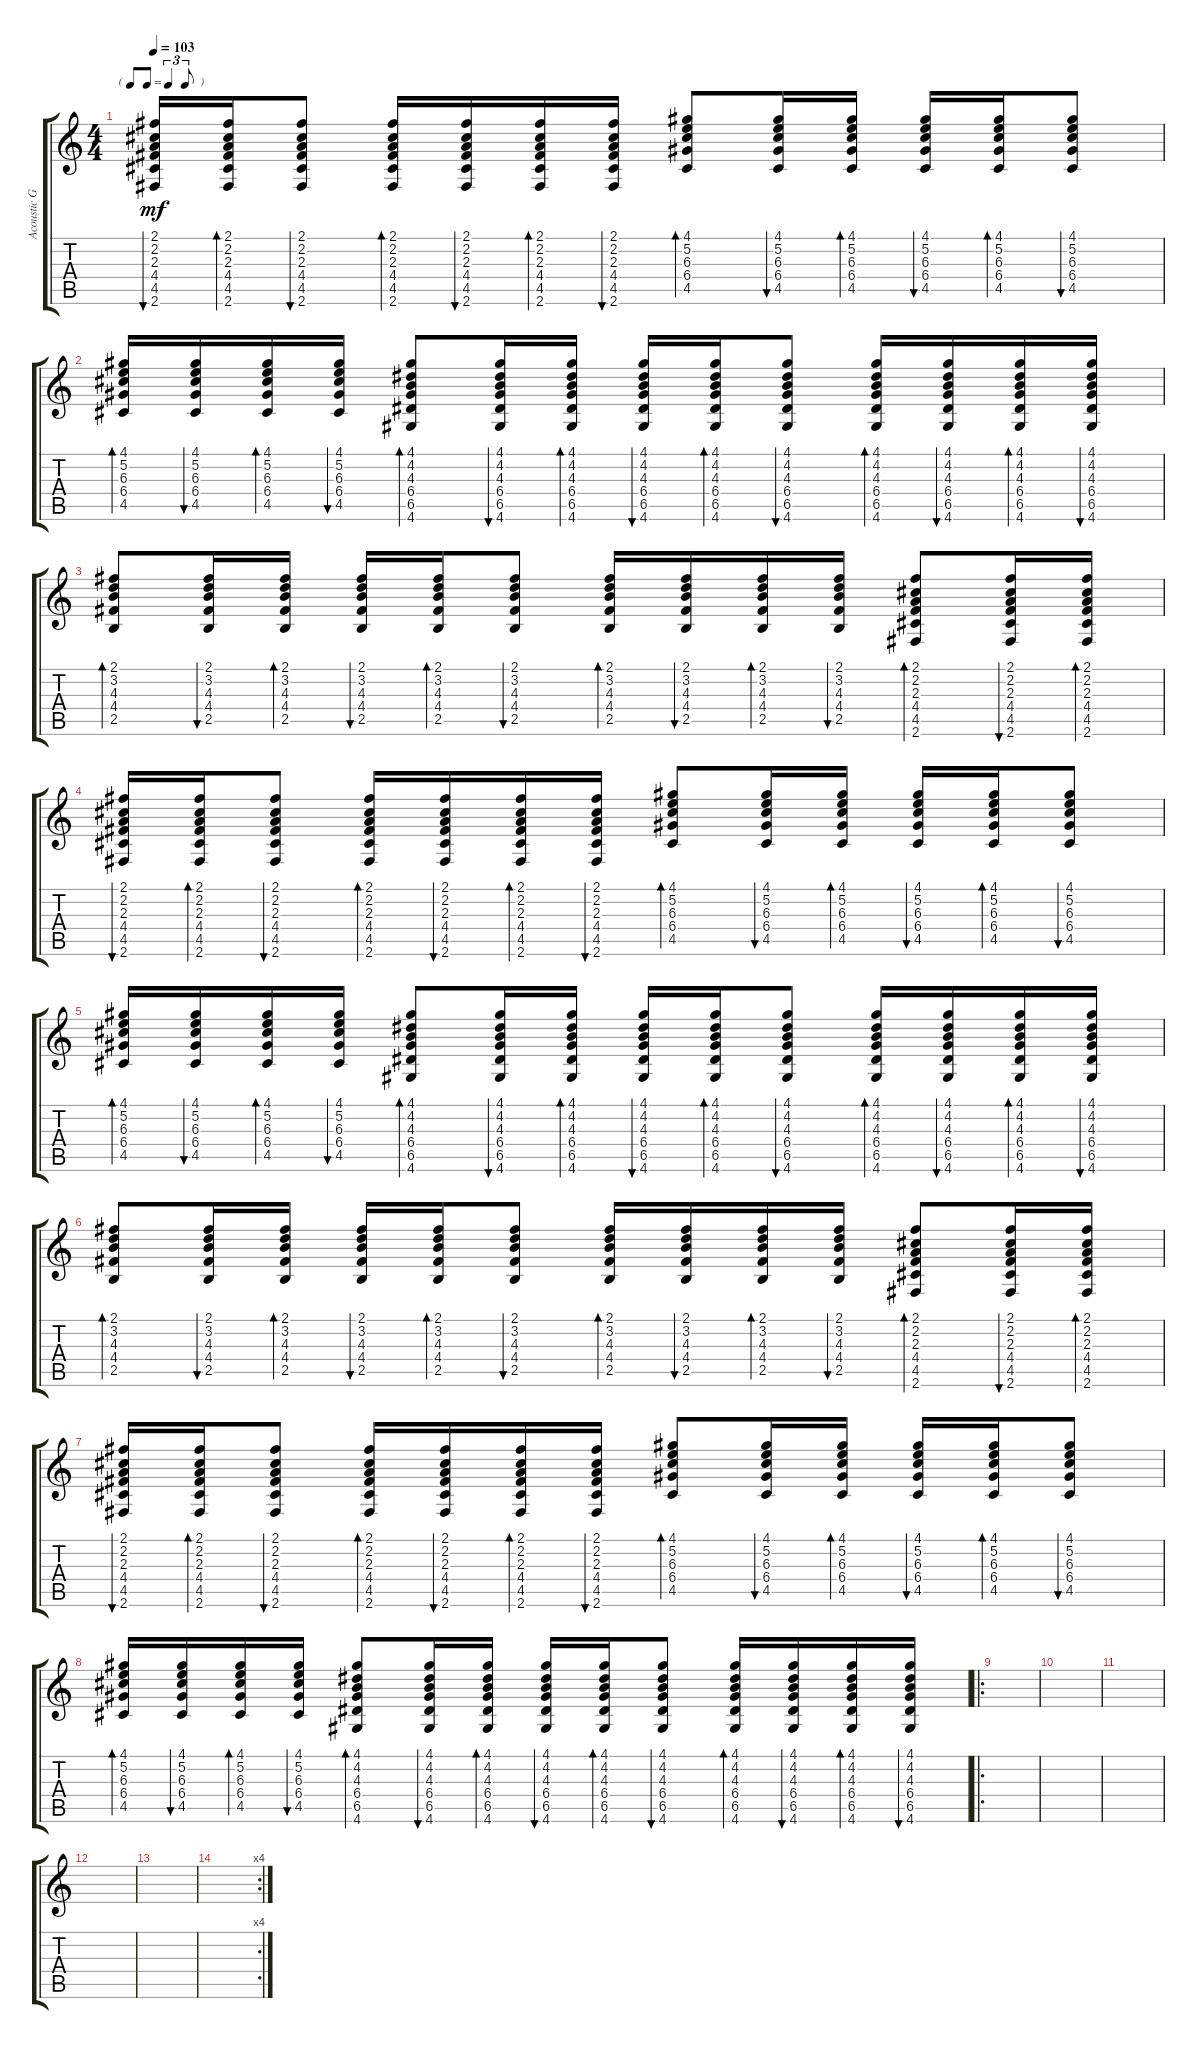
\track ("Acoustic Guitar" "Acoustic G") {instrument acousticguitarsteel}
\staff {score tabs}
\tuning (E4 B3 G3 D3 A2 E2) {hide}
\ts (4 4)
\tf triplet8th
\tempo 103
\clef g2
\ks c
(2.1 2.2 2.3 4.4 4.5 2.6).16{bu 60 dy mf} (2.1 2.2 2.3 4.4 4.5 2.6).16{bd 60} (2.1 2.2 2.3 4.4 4.5 2.6).8{bu 60} (2.1 2.2 2.3 4.4 4.5 2.6).16{bd 60} (2.1 2.2 2.3 4.4 4.5 2.6).16{bu 60} (2.1 2.2 2.3 4.4 4.5 2.6).16{bd 60} (2.1 2.2 2.3 4.4 4.5 2.6).16{bu 60} (4.1 5.2 6.3 6.4 4.5).8{bd 60} (4.1 5.2 6.3 6.4 4.5).16{bu 60} (4.1 5.2 6.3 6.4 4.5).16{bd 60} (4.1 5.2 6.3 6.4 4.5).16{bu 60} (4.1 5.2 6.3 6.4 4.5).16{bd 60} (4.1 5.2 6.3 6.4 4.5).8{bu 60} |
(4.1 5.2 6.3 6.4 4.5).16{bd 60} (4.1 5.2 6.3 6.4 4.5).16{bu 60} (4.1 5.2 6.3 6.4 4.5).16{bd 60} (4.1 5.2 6.3 6.4 4.5).16{bu 60} (4.1 4.2 4.3 6.4 6.5 4.6).8{bd 60} (4.1 4.2 4.3 6.4 6.5 4.6).16{bu 60} (4.1 4.2 4.3 6.4 6.5 4.6).16{bd 60} (4.1 4.2 4.3 6.4 6.5 4.6).16{bu 60} (4.1 4.2 4.3 6.4 6.5 4.6).16{bd 60} (4.1 4.2 4.3 6.4 6.5 4.6).8{bu 60} (4.1 4.2 4.3 6.4 6.5 4.6).16{bd 60} (4.1 4.2 4.3 6.4 6.5 4.6).16{bu 60} (4.1 4.2 4.3 6.4 6.5 4.6).16{bd 60} (4.1 4.2 4.3 6.4 6.5 4.6).16{bu 60} |
(2.1 3.2 4.3 4.4 2.5).8{bd 60} (2.1 3.2 4.3 4.4 2.5).16{bu 60} (2.1 3.2 4.3 4.4 2.5).16{bd 60} (2.1 3.2 4.3 4.4 2.5).16{bu 60} (2.1 3.2 4.3 4.4 2.5).16{bd 60} (2.1 3.2 4.3 4.4 2.5).8{bu 60} (2.1 3.2 4.3 4.4 2.5).16{bd 60} (2.1 3.2 4.3 4.4 2.5).16{bu 60} (2.1 3.2 4.3 4.4 2.5).16{bd 60} (2.1 3.2 4.3 4.4 2.5).16{bu 60} (2.1 2.2 2.3 4.4 4.5 2.6).8{bd 60} (2.1 2.2 2.3 4.4 4.5 2.6).16{bu 60} (2.1 2.2 2.3 4.4 4.5 2.6).16{bd 60} |
(2.1 2.2 2.3 4.4 4.5 2.6).16{bu 60} (2.1 2.2 2.3 4.4 4.5 2.6).16{bd 60} (2.1 2.2 2.3 4.4 4.5 2.6).8{bu 60} (2.1 2.2 2.3 4.4 4.5 2.6).16{bd 60} (2.1 2.2 2.3 4.4 4.5 2.6).16{bu 60} (2.1 2.2 2.3 4.4 4.5 2.6).16{bd 60} (2.1 2.2 2.3 4.4 4.5 2.6).16{bu 60} (4.1 5.2 6.3 6.4 4.5).8{bd 60} (4.1 5.2 6.3 6.4 4.5).16{bu 60} (4.1 5.2 6.3 6.4 4.5).16{bd 60} (4.1 5.2 6.3 6.4 4.5).16{bu 60} (4.1 5.2 6.3 6.4 4.5).16{bd 60} (4.1 5.2 6.3 6.4 4.5).8{bu 60} |
(4.1 5.2 6.3 6.4 4.5).16{bd 60} (4.1 5.2 6.3 6.4 4.5).16{bu 60} (4.1 5.2 6.3 6.4 4.5).16{bd 60} (4.1 5.2 6.3 6.4 4.5).16{bu 60} (4.1 4.2 4.3 6.4 6.5 4.6).8{bd 60} (4.1 4.2 4.3 6.4 6.5 4.6).16{bu 60} (4.1 4.2 4.3 6.4 6.5 4.6).16{bd 60} (4.1 4.2 4.3 6.4 6.5 4.6).16{bu 60} (4.1 4.2 4.3 6.4 6.5 4.6).16{bd 60} (4.1 4.2 4.3 6.4 6.5 4.6).8{bu 60} (4.1 4.2 4.3 6.4 6.5 4.6).16{bd 60} (4.1 4.2 4.3 6.4 6.5 4.6).16{bu 60} (4.1 4.2 4.3 6.4 6.5 4.6).16{bd 60} (4.1 4.2 4.3 6.4 6.5 4.6).16{bu 60} |
(2.1 3.2 4.3 4.4 2.5).8{bd 60} (2.1 3.2 4.3 4.4 2.5).16{bu 60} (2.1 3.2 4.3 4.4 2.5).16{bd 60} (2.1 3.2 4.3 4.4 2.5).16{bu 60} (2.1 3.2 4.3 4.4 2.5).16{bd 60} (2.1 3.2 4.3 4.4 2.5).8{bu 60} (2.1 3.2 4.3 4.4 2.5).16{bd 60} (2.1 3.2 4.3 4.4 2.5).16{bu 60} (2.1 3.2 4.3 4.4 2.5).16{bd 60} (2.1 3.2 4.3 4.4 2.5).16{bu 60} (2.1 2.2 2.3 4.4 4.5 2.6).8{bd 60} (2.1 2.2 2.3 4.4 4.5 2.6).16{bu 60} (2.1 2.2 2.3 4.4 4.5 2.6).16{bd 60} |
(2.1 2.2 2.3 4.4 4.5 2.6).16{bu 60} (2.1 2.2 2.3 4.4 4.5 2.6).16{bd 60} (2.1 2.2 2.3 4.4 4.5 2.6).8{bu 60} (2.1 2.2 2.3 4.4 4.5 2.6).16{bd 60} (2.1 2.2 2.3 4.4 4.5 2.6).16{bu 60} (2.1 2.2 2.3 4.4 4.5 2.6).16{bd 60} (2.1 2.2 2.3 4.4 4.5 2.6).16{bu 60} (4.1 5.2 6.3 6.4 4.5).8{bd 60} (4.1 5.2 6.3 6.4 4.5).16{bu 60} (4.1 5.2 6.3 6.4 4.5).16{bd 60} (4.1 5.2 6.3 6.4 4.5).16{bu 60} (4.1 5.2 6.3 6.4 4.5).16{bd 60} (4.1 5.2 6.3 6.4 4.5).8{bu 60} |
(4.1 5.2 6.3 6.4 4.5).16{bd 60} (4.1 5.2 6.3 6.4 4.5).16{bu 60} (4.1 5.2 6.3 6.4 4.5).16{bd 60} (4.1 5.2 6.3 6.4 4.5).16{bu 60} (4.1 4.2 4.3 6.4 6.5 4.6).8{bd 60} (4.1 4.2 4.3 6.4 6.5 4.6).16{bu 60} (4.1 4.2 4.3 6.4 6.5 4.6).16{bd 60} (4.1 4.2 4.3 6.4 6.5 4.6).16{bu 60} (4.1 4.2 4.3 6.4 6.5 4.6).16{bd 60} (4.1 4.2 4.3 6.4 6.5 4.6).8{bu 60} (4.1 4.2 4.3 6.4 6.5 4.6).16{bd 60} (4.1 4.2 4.3 6.4 6.5 4.6).16{bu 60} (4.1 4.2 4.3 6.4 6.5 4.6).16{bd 60} (4.1 4.2 4.3 6.4 6.5 4.6).16{bu 60} |
\ro
|
|
|
|
|
\rc 4
